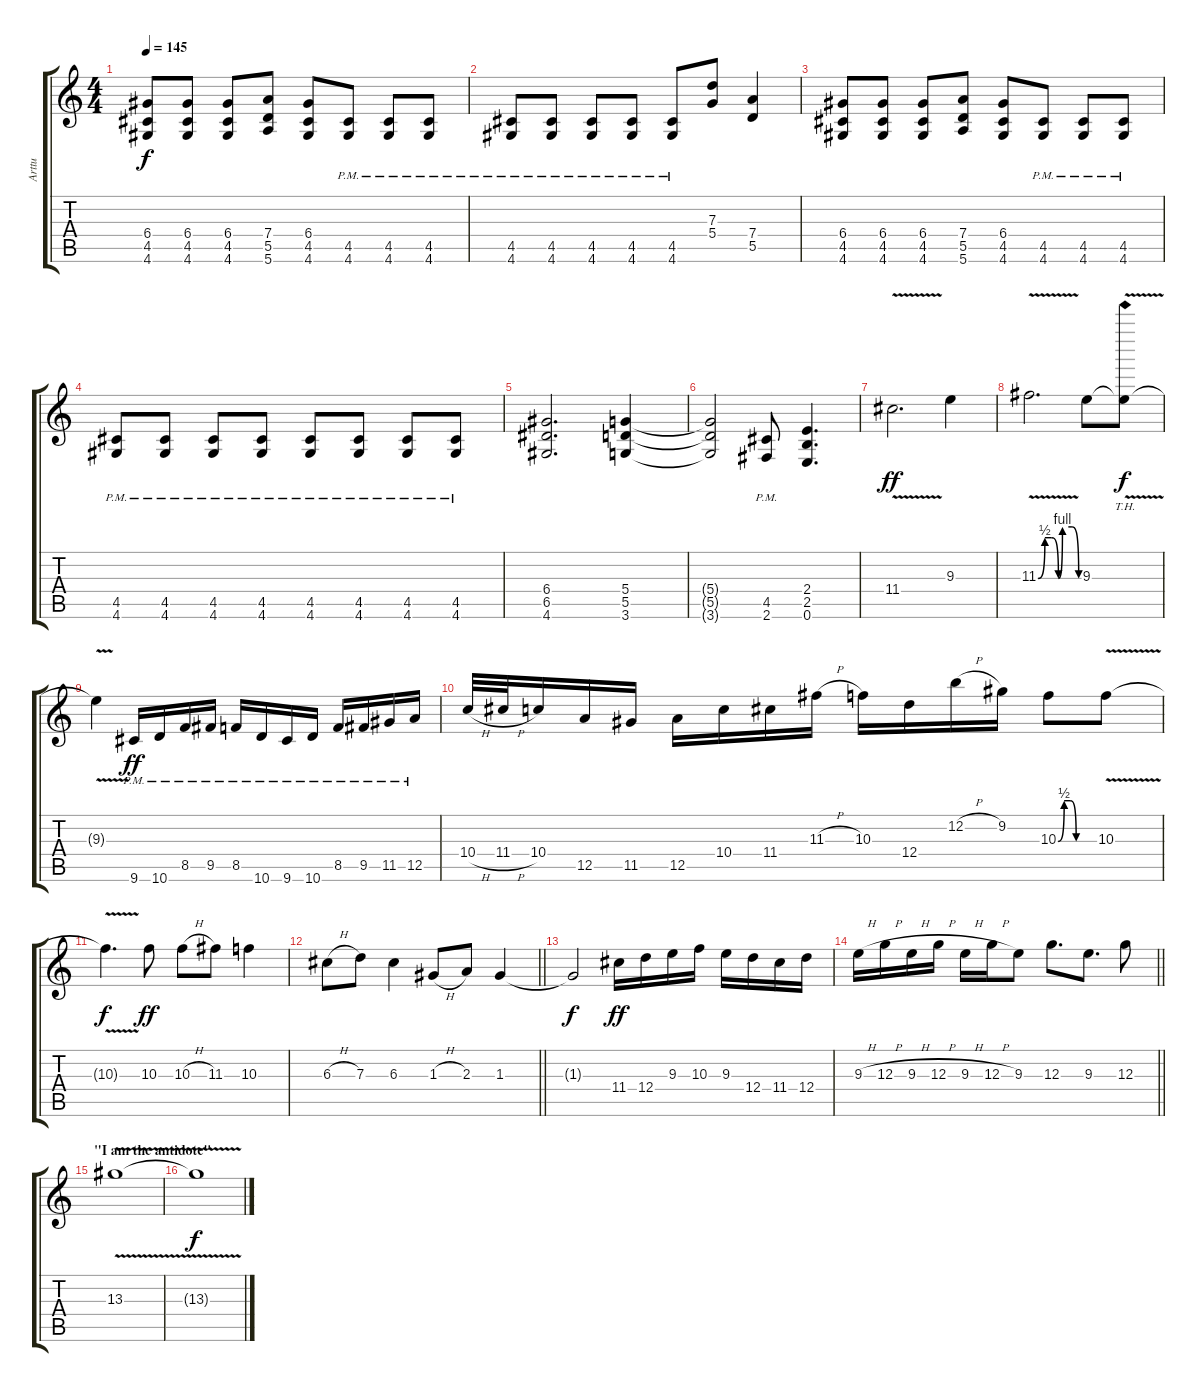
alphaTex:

\track ("Arttu" "Arttu") {instrument distortionguitar}
\staff {score tabs}
\tuning (E4 B3 G3 D3 A2 E2) {hide}
\ts (4 4)
\tempo 145
\clef g2
\ks c
(6.4 4.5 4.6).8{dy f} (6.4 4.5 4.6).8 (6.4 4.5 4.6).8 (7.4 5.5 5.6).8 (6.4 4.5 4.6).8 (4.5{pm} 4.6{pm}).8 (4.5{pm} 4.6{pm}).8 (4.5{pm} 4.6{pm}).8 |
(4.5{pm} 4.6{pm}).8 (4.5{pm} 4.6{pm}).8 (4.5{pm} 4.6{pm}).8 (4.5{pm} 4.6{pm}).8 (4.5{pm} 4.6{pm}).8 (7.3 5.4).8 (7.4 5.5).4 |
(6.4 4.5 4.6).8 (6.4 4.5 4.6).8 (6.4 4.5 4.6).8 (7.4 5.5 5.6).8 (6.4 4.5 4.6).8 (4.5{pm} 4.6{pm}).8 (4.5{pm} 4.6{pm}).8 (4.5{pm} 4.6{pm}).8 |
(4.5{pm} 4.6{pm}).8 (4.5{pm} 4.6{pm}).8 (4.5{pm} 4.6{pm}).8 (4.5{pm} 4.6{pm}).8 (4.5{pm} 4.6{pm}).8 (4.5{pm} 4.6{pm}).8 (4.5{pm} 4.6{pm}).8 (4.5{pm} 4.6{pm}).8 |
(6.4 6.5 4.6).2{d} (5.4 5.5 3.6).4 |
(5.4{t} 5.5{t} 3.6{t}).2 (4.5{pm} 2.6{pm}).8 (2.4 2.5 0.6).4{d} |
11.4{v}.2{d dy ff} 9.3.4 |
11.3{be (custom 0 0 10 2 20 2 30 0 36 4 50 4 60 0) v}.2{d} 9.3.8 9.3{th 22 v t}.8{dy f} |
9.3{t}.4 9.6{pm}.16{dy ff} 10.6{pm}.16 8.5{pm}.16 9.5{pm}.16 8.5{pm}.16 10.6{pm}.16 9.6{pm}.16 10.6{pm}.16 8.5{pm}.16 9.5{pm}.16 11.5{pm}.16 12.5{pm}.16 |
10.4{h}.32 11.4{h}.32 10.4.16 12.5.16 11.5.16 12.5.16 10.4.16 11.4.16 11.3{h}.16 10.3.16 12.4.16 12.2{h}.16 9.2.16 10.3{be (custom 0 0 10 2 20 2 30 0 60 0)}.8 10.3{v}.8 |
10.3{t}.4{d dy f} 10.3.8{dy ff} 10.3{h}.8 11.3.8 10.3.4 |
\barLineRight lightlight
6.3{h}.8 7.3.8 6.3.4 1.3{h}.8 2.3.8 1.3.4 |
1.3{t}.2{dy f} 11.4.16{dy ff} 12.4.16 9.3.16 10.3.16 9.3.16 12.4.16 11.4.16 12.4.16 |
\barLineRight lightlight
9.3{h}.16 12.3{h}.16 9.3{h}.16 12.3{h}.16 9.3{h}.16 12.3{h}.16 9.3.8 12.3.8{d} 9.3.8{d} 12.3.8 |
\section ("" "\"I am the antidote\"")
13.3{v}.1 |
13.3{t}.1{dy f}
